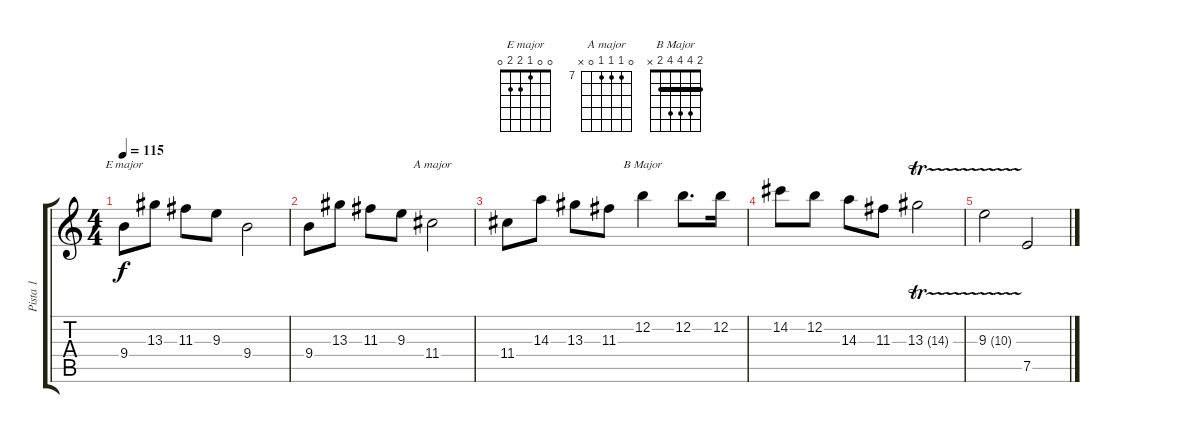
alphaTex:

\track ("Pista 1" "Pista 1") {instrument acousticguitarnylon}
\staff {score tabs}
\tuning (E4 B3 G3 D3 A2 E2) {hide}
\chord ("E major" 0 0 1 2 2 0)
\chord ("A major" 0 7 7 7 0 x) {firstfret 7}
\chord ("B Major" 2 4 4 4 2 x) {barre 2}
\ts (4 4)
\tempo 115
\clef g2
\ks c
9.4.8{ch "E major" dy f} 13.3.8 11.3.8 9.3.8 9.4.2 |
9.4.8 13.3.8 11.3.8 9.3.8 11.4.2{ch "A major"} |
11.4.8 14.3.8 13.3.8 11.3.8 12.2.4{ch "B Major"} 12.2.8{d} 12.2.16 |
14.2.8 12.2.8 14.3.8 11.3.8 13.3{tr (14 32)}.2 |
9.3{tr (10 32)}.2 7.5.2
